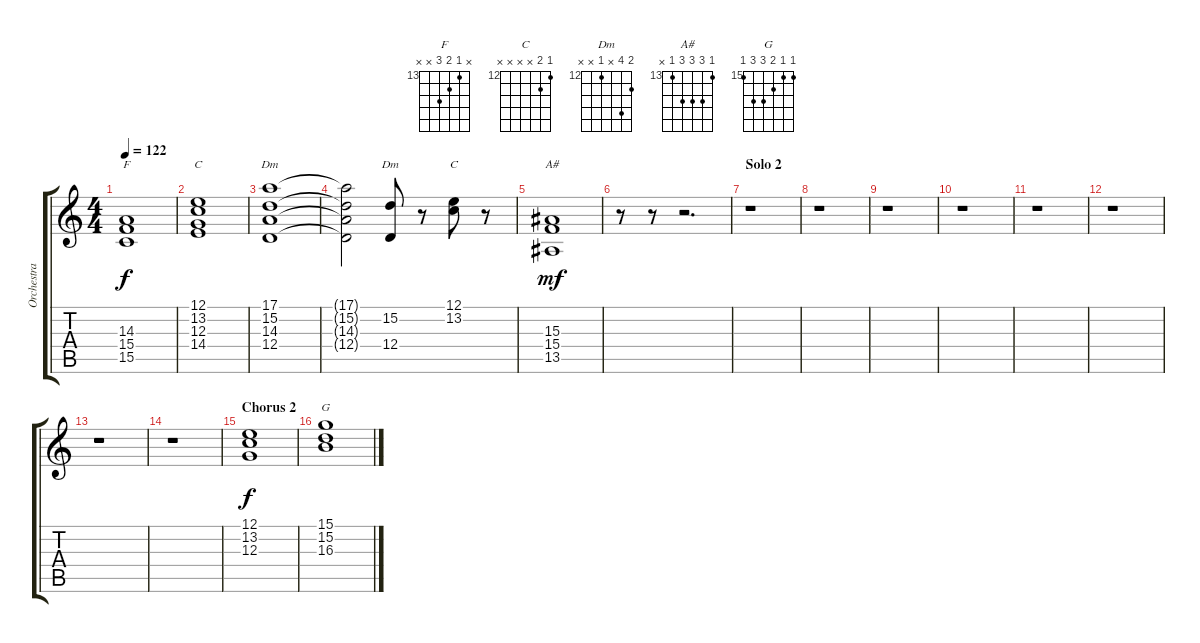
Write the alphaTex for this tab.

\track ("Orchestra" "Orchestra") {instrument stringensemble2}
\staff {score tabs}
\tuning (E4 B3 G3 D3 A2 E2) {hide}
\chord ("F" x 13 14 15 x x) {firstfret 13}
\chord ("C" 12 13 12 14 15 x) {firstfret 12}
\chord ("Dm" 13 15 14 12 x x) {firstfret 12}
\chord ("Dm" 13 15 x 12 x x) {firstfret 12}
\chord ("C" 12 13 x x x x) {firstfret 12}
\chord ("A#" 13 15 15 15 13 x) {firstfret 13}
\chord ("G" 15 15 16 17 17 15) {firstfret 15}
\ts (4 4)
\tempo 122
\clef g2
\ks c
(14.3 15.4 15.5).1{ch "F" dy f} |
(12.1 13.2 12.3 14.4).1{ch "C"} |
(17.1 15.2 14.3 12.4).1{ch "Dm"} |
(17.1{t} 15.2{t} 14.3{t} 12.4{t}).2 (15.2 12.4).8{ch "Dm"} r.8 (12.1 13.2).8{ch "C"} r.8 |
(15.3 15.4 13.5).1{ch "A#" dy mf} |
r.8 r.8 r.2{d} |
\section ("" "Solo 2")
r.1 |
r.1 |
r.1 |
r.1 |
r.1 |
r.1 |
r.1 |
r.1 |
\section ("" "Chorus 2")
(12.1 13.2 12.3).1{dy f} |
(15.1 15.2 16.3).1{ch "G"}
